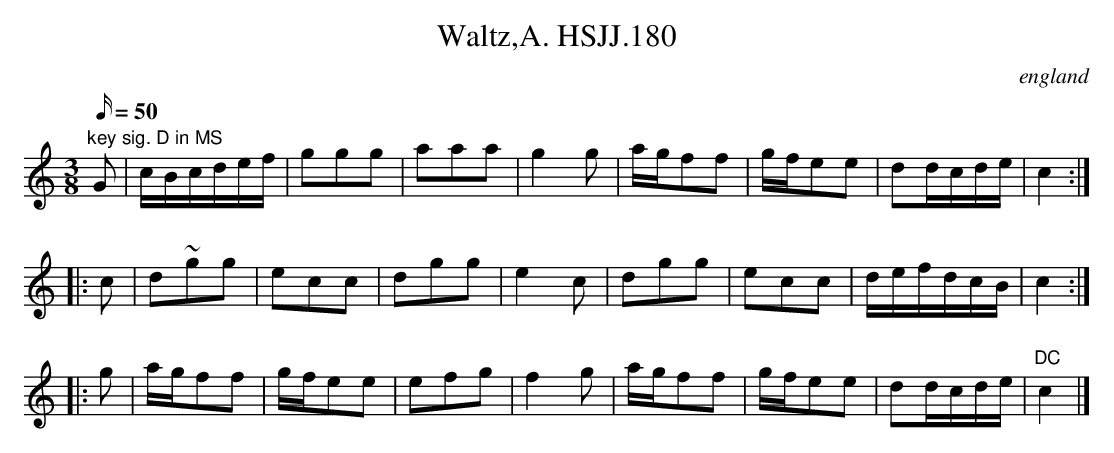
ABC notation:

X:1
T:Waltz,A. HSJJ.180
O:england
M:3/8
L:1/16
Q:50
K:C
"key sig. D in MS"G2|cBcdef|g2g2g2|a2a2a2|g4g2|agf2f2|gfe2e2|d2dcde|c4:|
|:c2|d2~g2g2|e2c2c2|d2g2g2|e4c2|d2g2g2|e2c2c2|defdcB|c4:|
|:g2|agf2f2|gfe2e2|e2f2g2|f4g2|agf2f2|gfe2e2|d2dcde|"DC"c4|]
